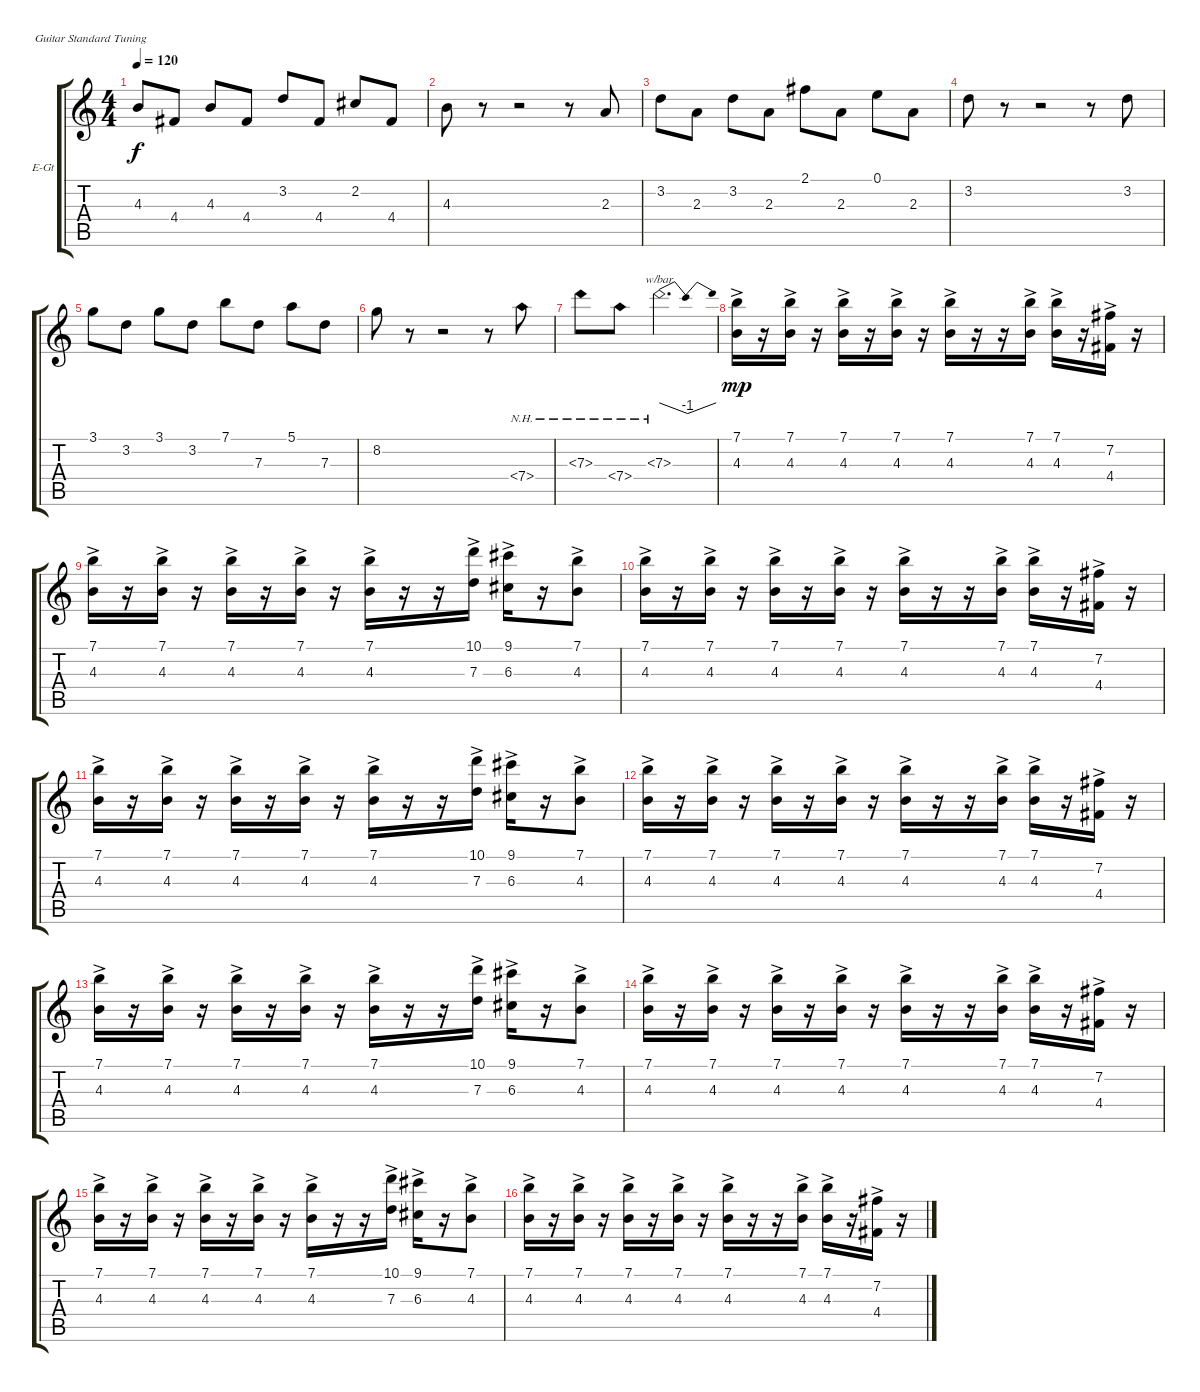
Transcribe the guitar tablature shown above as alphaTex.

\defaultSystemsLayout 4
\bracketExtendMode groupsimilarinstruments
\firstSystemTrackNameOrientation horizontal
\otherSystemsTrackNameOrientation horizontal
\track ("Electric Guitar" "E-Gt") {instrument electricguitarclean}
\staff {score tabs}
\tuning (E4 B3 G3 D3 A2 E2)
\ts (4 4)
\tempo 120
\clef g2
\ks c
4.3.8{dy f} 4.4.8 4.3.8 4.4.8 3.2.8 4.4.8 2.2.8 4.4.8 |
4.3.8 r.8 r.2 r.8 2.3.8 |
3.2.8 2.3.8 3.2.8 2.3.8 2.1.8 2.3.8 0.1.8 2.3.8 |
3.2.8 r.8 r.2 r.8 3.2.8 |
3.1.8 3.2.8 3.1.8 3.2.8 7.1.8 7.3.8 5.1.8 7.3.8 |
8.2.8 r.8 r.2 r.8 7.4{nh}.8 |
7.3{nh}.8 7.4{nh}.8 7.3{nh}.2{d tbe (dip default 0 0 30 -4 60 0)} |
(7.1{ac} 4.3{ac}).16{dy mp} r.16 (7.1{ac} 4.3{ac}).16 r.16 (7.1{ac} 4.3{ac}).16 r.16 (7.1{ac} 4.3{ac}).16 r.16 (7.1{ac} 4.3{ac}).16 r.16 r.16 (7.1{ac} 4.3).16 (7.1{ac} 4.3).16 r.16 (7.2{ac} 4.4{ac}).16 r.16 |
(7.1{ac} 4.3{ac}).16 r.16 (7.1{ac} 4.3{ac}).16 r.16 (7.1{ac} 4.3{ac}).16 r.16 (7.1{ac} 4.3{ac}).16 r.16 (7.1{ac} 4.3{ac}).16 r.16 r.16 (10.1{ac} 7.3).16 (9.1{ac} 6.3{ac}).16 r.16 (7.1{ac} 4.3{ac}).8 |
(7.1{ac} 4.3).16 r.16 (7.1{ac} 4.3{ac}).16 r.16 (7.1{ac} 4.3{ac}).16 r.16 (7.1{ac} 4.3{ac}).16 r.16 (7.1{ac} 4.3{ac}).16 r.16 r.16 (7.1{ac} 4.3{ac}).16 (7.1{ac} 4.3{ac}).16 r.16 (7.2{ac} 4.4).16 r.16 |
(7.1{ac} 4.3{ac}).16 r.16 (7.1{ac} 4.3{ac}).16 r.16 (7.1{ac} 4.3{ac}).16 r.16 (7.1{ac} 4.3{ac}).16 r.16 (7.1{ac} 4.3{ac}).16 r.16 r.16 (10.1{ac} 7.3).16 (9.1{ac} 6.3{ac}).16 r.16 (7.1{ac} 4.3).8 |
(7.1{ac} 4.3).16 r.16 (7.1{ac} 4.3{ac}).16 r.16 (7.1{ac} 4.3{ac}).16 r.16 (7.1{ac} 4.3{ac}).16 r.16 (7.1{ac} 4.3{ac}).16 r.16 r.16 (7.1{ac} 4.3{ac}).16 (7.1{ac} 4.3{ac}).16 r.16 (7.2{ac} 4.4).16 r.16 |
(7.1{ac} 4.3{ac}).16 r.16 (7.1{ac} 4.3{ac}).16 r.16 (7.1{ac} 4.3{ac}).16 r.16 (7.1{ac} 4.3{ac}).16 r.16 (7.1{ac} 4.3{ac}).16 r.16 r.16 (10.1{ac} 7.3).16 (9.1{ac} 6.3{ac}).16 r.16 (7.1{ac} 4.3).8 |
(7.1{ac} 4.3).16 r.16 (7.1{ac} 4.3{ac}).16 r.16 (7.1{ac} 4.3{ac}).16 r.16 (7.1{ac} 4.3{ac}).16 r.16 (7.1{ac} 4.3{ac}).16 r.16 r.16 (7.1{ac} 4.3{ac}).16 (7.1{ac} 4.3{ac}).16 r.16 (7.2{ac} 4.4).16 r.16 |
(7.1{ac} 4.3{ac}).16 r.16 (7.1{ac} 4.3{ac}).16 r.16 (7.1{ac} 4.3{ac}).16 r.16 (7.1{ac} 4.3{ac}).16 r.16 (7.1{ac} 4.3{ac}).16 r.16 r.16 (10.1{ac} 7.3).16 (9.1{ac} 6.3{ac}).16 r.16 (7.1{ac} 4.3).8 |
(7.1{ac} 4.3).16 r.16 (7.1{ac} 4.3{ac}).16 r.16 (7.1{ac} 4.3{ac}).16 r.16 (7.1{ac} 4.3{ac}).16 r.16 (7.1{ac} 4.3{ac}).16 r.16 r.16 (7.1{ac} 4.3{ac}).16 (7.1{ac} 4.3{ac}).16 r.16 (7.2{ac} 4.4{ac}).16 r.16
